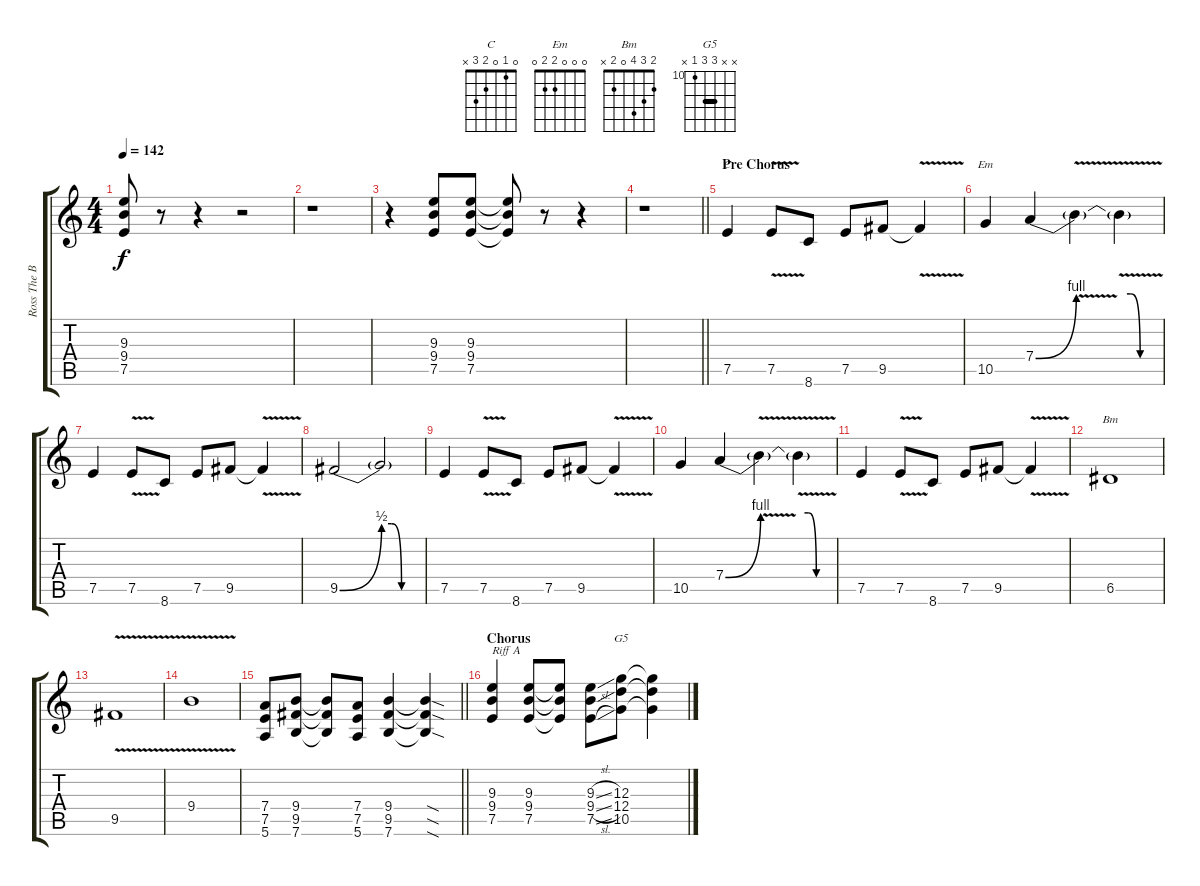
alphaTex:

\track ("Ross The Boss-Rhythm" "Ross The B") {instrument distortionguitar}
\staff {score tabs}
\tuning (E4 B3 G3 D3 A2 E2) {hide}
\chord ("C" 0 1 0 2 3 x)
\chord ("Em" 0 0 0 2 2 0)
\chord ("Bm" 2 3 4 0 2 x)
\chord ("G5" x x 12 12 10 x) {firstfret 10 barre 12}
\ts (4 4)
\tempo 142
\clef g2
\ks c
(9.3{t} 9.4{t} 7.5{t}).8{dy f} r.8 r.4 r.2 |
r.1 |
r.4 (9.3 9.4 7.5).8 (9.3 9.4 7.5).8 (9.3{t} 9.4{t} 7.5{t}).8 r.8 r.4 |
\barLineRight lightlight
r.1 |
\section ("" "Pre Chorus")
7.5.4{ch "C" volume 4} 7.5{v}.8 8.6.8 7.5.8 9.5.8 9.5{v t}.4 |
10.5.4{ch "Em"} 7.4{be (bend 0 0 60 4)}.4 7.4{v t}.4 7.4{be (custom 0 4 15 4 30 0 60 0) t}.4 |
7.5.4 7.5{v}.8 8.6.8 7.5.8 9.5.8 9.5{v t}.4 |
9.5{be (bend 0 0 60 2)}.2 9.5{be (custom 0 2 15 2 30 0 60 0) t}.2 |
7.5.4 7.5{v}.8 8.6.8 7.5.8 9.5.8 9.5{v t}.4 |
10.5.4 7.4{be (bend 0 0 60 4)}.4 7.4{v t}.4 7.4{be (custom 0 4 15 4 30 0 60 0) t}.4 |
7.5.4 7.5{v}.8 8.6.8 7.5.8 9.5.8 9.5{v t}.4 |
6.5.1{ch "Bm" volume 7} |
9.5{v}.1 |
9.4{v}.1 |
\barLineRight lightlight
(7.4 7.5 5.6).8{volume 8} (9.4 9.5 7.6).8 (9.4{t} 9.5{t} 7.6{t}).8 (7.4 7.5 5.6).8 (9.4 9.5 7.6).4 (9.4{sod t} 9.5{sod t} 7.6{sod t}).4 |
\section ("" "Chorus")
(9.3 9.4 7.5).4{txt "Riff A"} (9.3 9.4 7.5).8 (9.3{t} 9.4{t} 7.5{t}).8 (9.3{sl} 9.4{sl} 7.5{sl}).8 (12.3 12.4 10.5).8{ch "G5"} (12.3{t} 12.4{t} 10.5{t}).4
